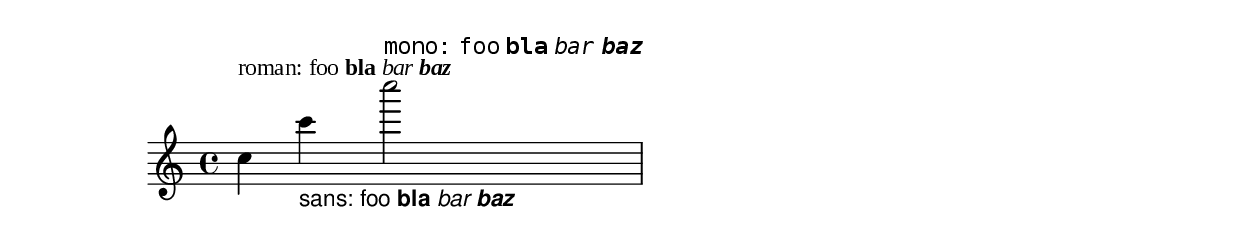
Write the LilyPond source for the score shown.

%% DO NOT EDIT this file manually; it is automatically
%% generated from LSR http://lsr.dsi.unimi.it
%% Make any changes in LSR itself, or in Documentation/snippets/new/ ,
%% and then run scripts/auxiliar/makelsr.py
%%
%% This file is in the public domain.
\version "2.16.0"

\header {
  lsrtags = "text, tweaks-and-overrides"

  texidoc = "
The default font families for text can be overridden with
@code{make-pango-font-tree}.

"
  doctitle = "Changing the default text font family"
} % begin verbatim


\paper {
  % change for other default global staff size.
  myStaffSize = #20
  %{
     run
         lilypond -dshow-available-fonts blabla
     to show all fonts available in the process log.
  %}

  #(define fonts
    (make-pango-font-tree "Times New Roman"
                          "Nimbus Sans"
                          "Luxi Mono"
;;                        "Helvetica"
;;                        "Courier"
     (/ myStaffSize 20)))
}

\relative c'' {
  c4^\markup {
    roman: foo \bold bla \italic bar \italic \bold baz
  }
  c'4_\markup {
    \override #'(font-family . sans)
    {
      sans: foo \bold bla \italic bar \italic \bold baz
    }
  }
  c'2^\markup {
    \override #'(font-family . typewriter)
    {
      mono: foo \bold bla \italic bar \italic \bold baz
    }
  }
}
